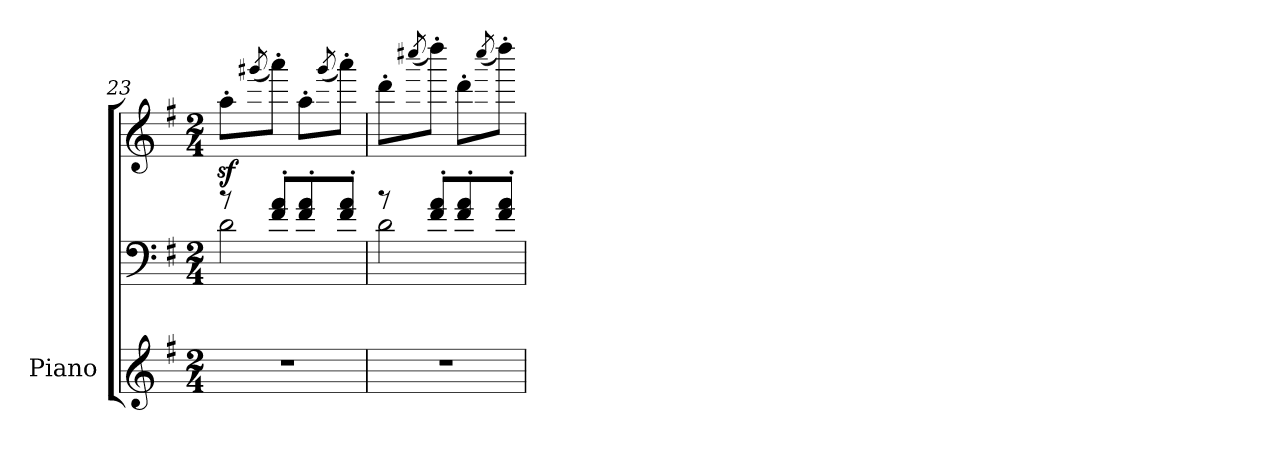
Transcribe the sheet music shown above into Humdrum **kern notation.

**kern	**kern	**kern
*part1	*part1	*part1
*staff3	*staff2	*staff1
*I"Piano	*	*
*I'Pno	*	*
!!LO:LB:g=z
*clefG2	*clefF4	*clefG2
*k[f#]	*k[f#]	*k[f#]
*M2/4	*M2/4	*M2/4
=23	=23	=23
*	*^	*
2r	8r	2d\	8aaz<'\L
.	.	.	(<8qggg#X/
.	8f#/' 8a/'L	.	8aaa'\J)
.	8f#/' 8a/'	.	8aa'\L
.	.	.	(<8qggg#/
.	8f#/' 8a/'J	.	8aaa'\J)
=24	=24	=24	=24
2r	8r	2d\	8ddd'\L
.	.	.	(<8qcccc#X/
.	8f#/' 8a/'L	.	8dddd'\J)
.	8f#/' 8a/'	.	8ddd'\L
.	.	.	(<8qcccc#/
.	8f#/' 8a/'J	.	8dddd'\J)
*	*v	*v	*
=	=	=
*-	*-	*-
